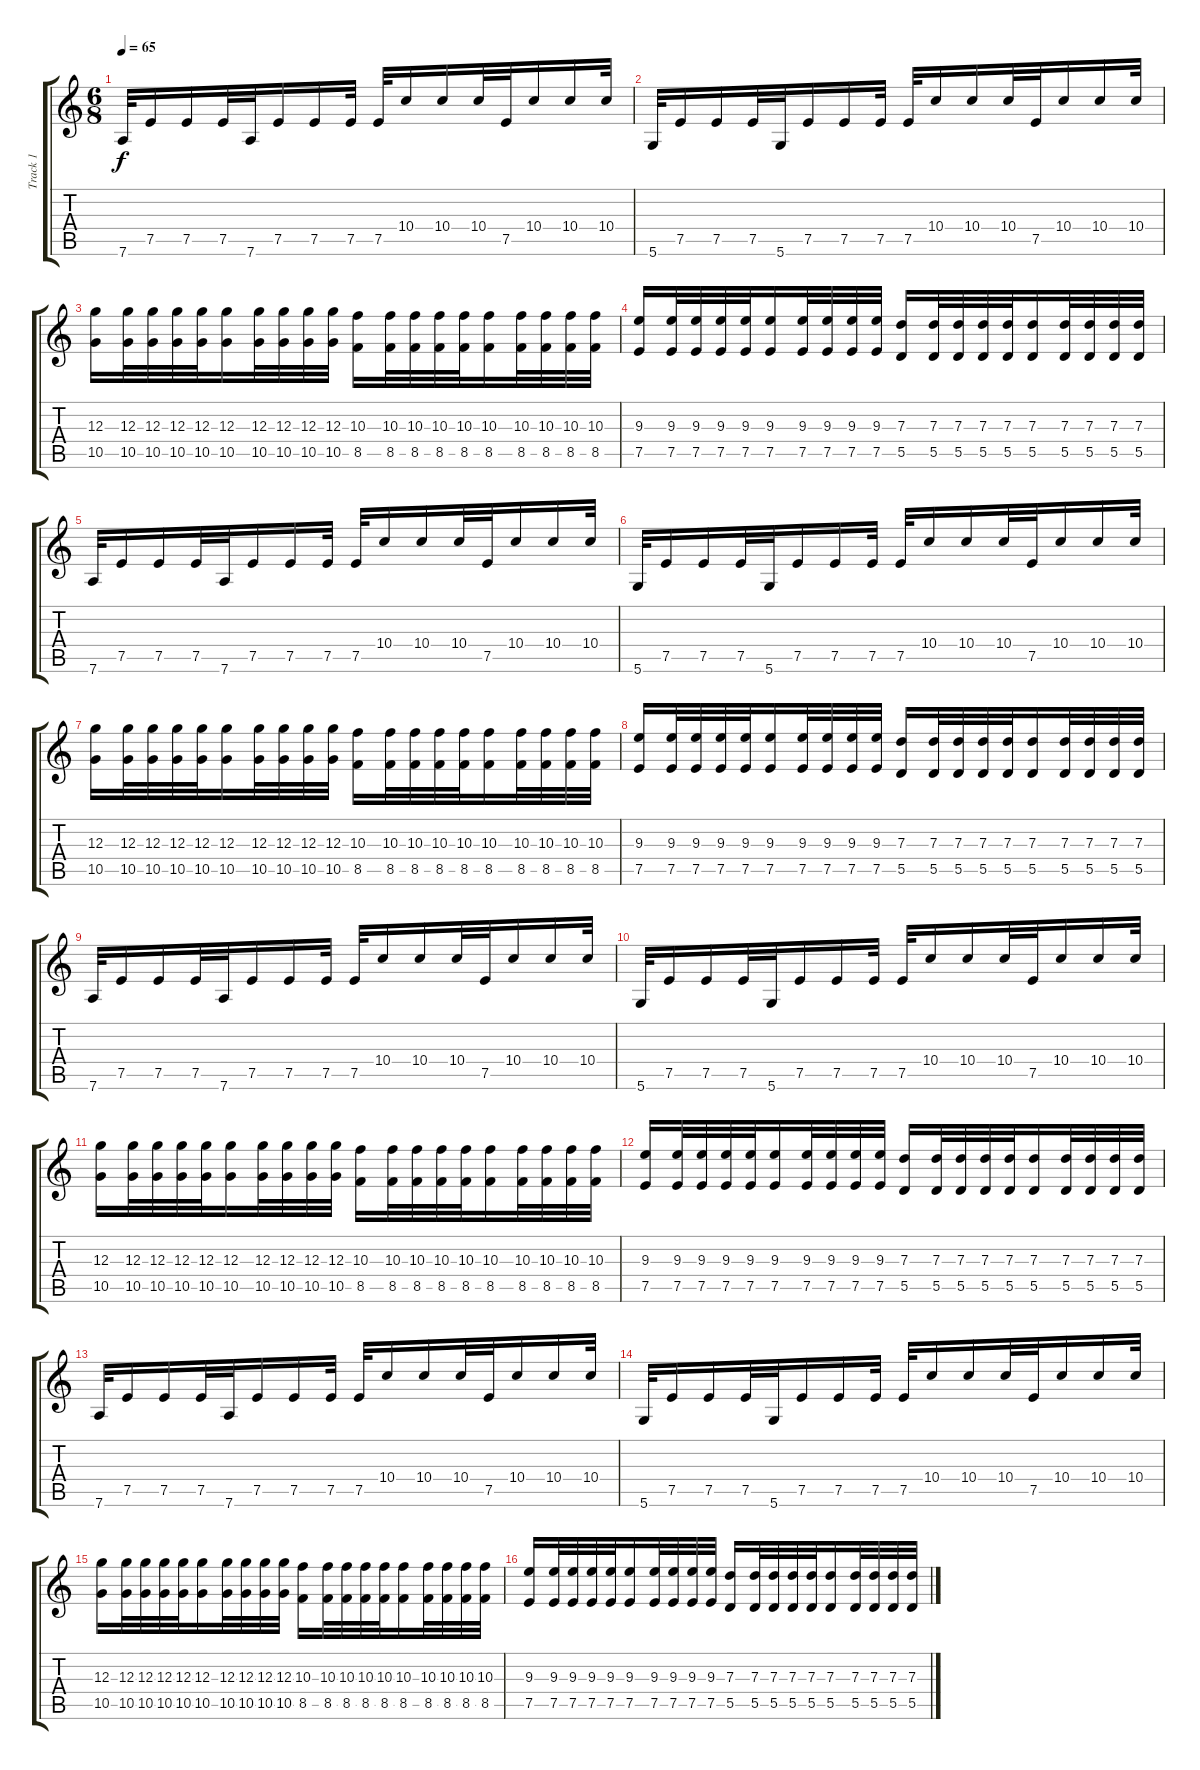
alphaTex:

\track ("Track 1" "Track 1") {instrument acousticguitarsteel}
\staff {score tabs}
\tuning (E4 B3 G3 D3 A2 D2) {hide}
\ts (6 8)
\tempo 65
\clef g2
\ks c
7.6.32{dy f} 7.5.16 7.5.16 7.5.32 7.6.32 7.5.16 7.5.16 7.5.32 7.5.32 10.4.16 10.4.16 10.4.32 7.5.32 10.4.16 10.4.16 10.4.32 |
5.6.32 7.5.16 7.5.16 7.5.32 5.6.32 7.5.16 7.5.16 7.5.32 7.5.32 10.4.16 10.4.16 10.4.32 7.5.32 10.4.16 10.4.16 10.4.32 |
(12.3 10.5).16 (12.3 10.5).32 (12.3 10.5).32 (12.3 10.5).32 (12.3 10.5).32 (12.3 10.5).16 (12.3 10.5).32 (12.3 10.5).32 (12.3 10.5).32 (12.3 10.5).32 (10.3 8.5).16 (10.3 8.5).32 (10.3 8.5).32 (10.3 8.5).32 (10.3 8.5).32 (10.3 8.5).16 (10.3 8.5).32 (10.3 8.5).32 (10.3 8.5).32 (10.3 8.5).32 |
(9.3 7.5).16 (9.3 7.5).32 (9.3 7.5).32 (9.3 7.5).32 (9.3 7.5).32 (9.3 7.5).16 (9.3 7.5).32 (9.3 7.5).32 (9.3 7.5).32 (9.3 7.5).32 (7.3 5.5).16 (7.3 5.5).32 (7.3 5.5).32 (7.3 5.5).32 (7.3 5.5).32 (7.3 5.5).16 (7.3 5.5).32 (7.3 5.5).32 (7.3 5.5).32 (7.3 5.5).32 |
7.6.32 7.5.16 7.5.16 7.5.32 7.6.32 7.5.16 7.5.16 7.5.32 7.5.32 10.4.16 10.4.16 10.4.32 7.5.32 10.4.16 10.4.16 10.4.32 |
5.6.32 7.5.16 7.5.16 7.5.32 5.6.32 7.5.16 7.5.16 7.5.32 7.5.32 10.4.16 10.4.16 10.4.32 7.5.32 10.4.16 10.4.16 10.4.32 |
(12.3 10.5).16 (12.3 10.5).32 (12.3 10.5).32 (12.3 10.5).32 (12.3 10.5).32 (12.3 10.5).16 (12.3 10.5).32 (12.3 10.5).32 (12.3 10.5).32 (12.3 10.5).32 (10.3 8.5).16 (10.3 8.5).32 (10.3 8.5).32 (10.3 8.5).32 (10.3 8.5).32 (10.3 8.5).16 (10.3 8.5).32 (10.3 8.5).32 (10.3 8.5).32 (10.3 8.5).32 |
(9.3 7.5).16 (9.3 7.5).32 (9.3 7.5).32 (9.3 7.5).32 (9.3 7.5).32 (9.3 7.5).16 (9.3 7.5).32 (9.3 7.5).32 (9.3 7.5).32 (9.3 7.5).32 (7.3 5.5).16 (7.3 5.5).32 (7.3 5.5).32 (7.3 5.5).32 (7.3 5.5).32 (7.3 5.5).16 (7.3 5.5).32 (7.3 5.5).32 (7.3 5.5).32 (7.3 5.5).32 |
7.6.32 7.5.16 7.5.16 7.5.32 7.6.32 7.5.16 7.5.16 7.5.32 7.5.32 10.4.16 10.4.16 10.4.32 7.5.32 10.4.16 10.4.16 10.4.32 |
5.6.32 7.5.16 7.5.16 7.5.32 5.6.32 7.5.16 7.5.16 7.5.32 7.5.32 10.4.16 10.4.16 10.4.32 7.5.32 10.4.16 10.4.16 10.4.32 |
(12.3 10.5).16 (12.3 10.5).32 (12.3 10.5).32 (12.3 10.5).32 (12.3 10.5).32 (12.3 10.5).16 (12.3 10.5).32 (12.3 10.5).32 (12.3 10.5).32 (12.3 10.5).32 (10.3 8.5).16 (10.3 8.5).32 (10.3 8.5).32 (10.3 8.5).32 (10.3 8.5).32 (10.3 8.5).16 (10.3 8.5).32 (10.3 8.5).32 (10.3 8.5).32 (10.3 8.5).32 |
(9.3 7.5).16 (9.3 7.5).32 (9.3 7.5).32 (9.3 7.5).32 (9.3 7.5).32 (9.3 7.5).16 (9.3 7.5).32 (9.3 7.5).32 (9.3 7.5).32 (9.3 7.5).32 (7.3 5.5).16 (7.3 5.5).32 (7.3 5.5).32 (7.3 5.5).32 (7.3 5.5).32 (7.3 5.5).16 (7.3 5.5).32 (7.3 5.5).32 (7.3 5.5).32 (7.3 5.5).32 |
7.6.32 7.5.16 7.5.16 7.5.32 7.6.32 7.5.16 7.5.16 7.5.32 7.5.32 10.4.16 10.4.16 10.4.32 7.5.32 10.4.16 10.4.16 10.4.32 |
5.6.32 7.5.16 7.5.16 7.5.32 5.6.32 7.5.16 7.5.16 7.5.32 7.5.32 10.4.16 10.4.16 10.4.32 7.5.32 10.4.16 10.4.16 10.4.32 |
(12.3 10.5).16 (12.3 10.5).32 (12.3 10.5).32 (12.3 10.5).32 (12.3 10.5).32 (12.3 10.5).16 (12.3 10.5).32 (12.3 10.5).32 (12.3 10.5).32 (12.3 10.5).32 (10.3 8.5).16 (10.3 8.5).32 (10.3 8.5).32 (10.3 8.5).32 (10.3 8.5).32 (10.3 8.5).16 (10.3 8.5).32 (10.3 8.5).32 (10.3 8.5).32 (10.3 8.5).32 |
(9.3 7.5).16 (9.3 7.5).32 (9.3 7.5).32 (9.3 7.5).32 (9.3 7.5).32 (9.3 7.5).16 (9.3 7.5).32 (9.3 7.5).32 (9.3 7.5).32 (9.3 7.5).32 (7.3 5.5).16 (7.3 5.5).32 (7.3 5.5).32 (7.3 5.5).32 (7.3 5.5).32 (7.3 5.5).16 (7.3 5.5).32 (7.3 5.5).32 (7.3 5.5).32 (7.3 5.5).32
